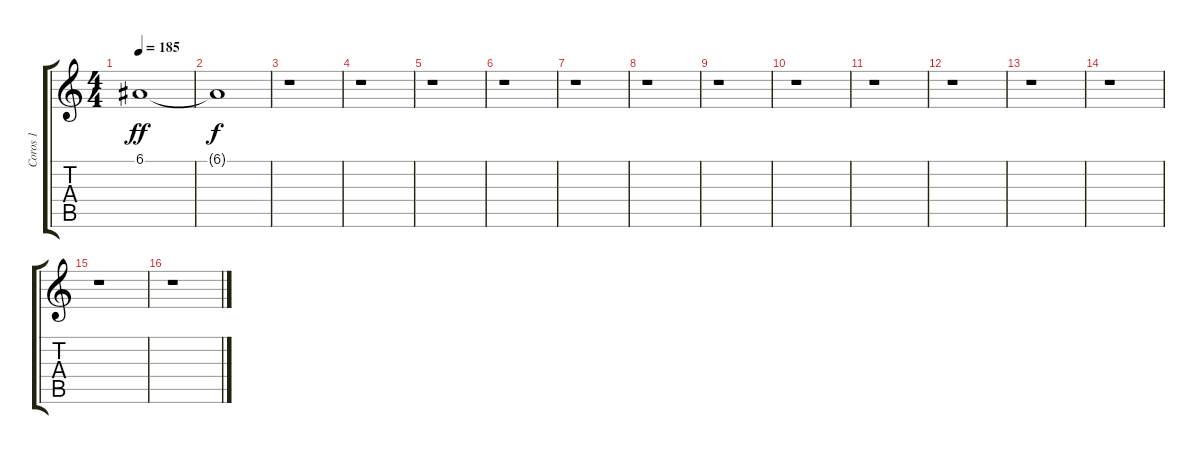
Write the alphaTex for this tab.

\track ("Coros 1" "Coros 1") {instrument synthvoice}
\staff {score tabs}
\tuning (E4 B3 G3 D3 A2 E2) {hide}
\ts (4 4)
\tempo 185
\clef g2
\ks c
6.1.1{dy ff} |
6.1{t}.1{dy f} |
r.1 |
r.1 |
r.1 |
r.1 |
r.1 |
r.1 |
r.1 |
r.1 |
r.1 |
r.1 |
r.1 |
r.1 |
r.1 |
r.1
